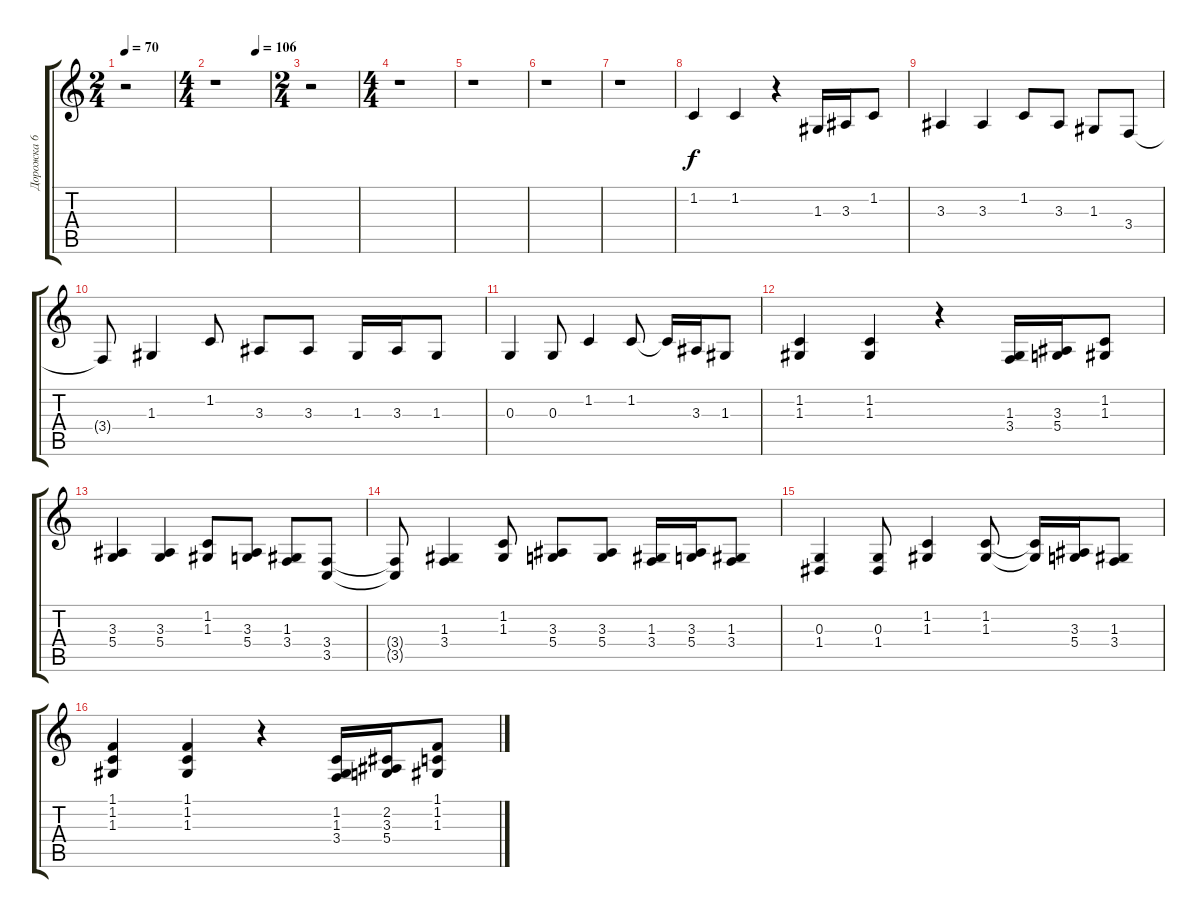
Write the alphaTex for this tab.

\track ("Дорожка 6" "Дорожка 6") {instrument choiraahs}
\staff {score tabs}
\tuning (E4 B3 G3 D3 A2 E2) {hide}
\ts (2 4)
\tempo 70
\clef g2
\ks c
r.2{dy f} |
\ts (4 4)
\tempo (106 0.75)
r.1 |
\ts (2 4)
r.2 |
\ts (4 4)
r.1 |
r.1 |
r.1 |
r.1 |
1.2.4 1.2.4 r.4 1.3.16 3.3.16 1.2.8 |
3.3.4 3.3.4 1.2.8 3.3.8 1.3.8 3.4.8 |
3.4{t}.8 1.3.4 1.2.8 3.3.8 3.3.8 1.3.16 3.3.16 1.3.8 |
0.3.4 0.3.8 1.2.4 1.2.8 1.2{t}.16 3.3.16 1.3.8 |
(1.2 1.3).4 (1.2 1.3).4 r.4 (1.3 3.4).16 (3.3 5.4).16 (1.2 1.3).8 |
(3.3 5.4).4 (3.3 5.4).4 (1.2 1.3).8 (3.3 5.4).8 (1.3 3.4).8 (3.4 3.5).8 |
(3.4{t} 3.5{t}).8 (1.3 3.4).4 (1.2 1.3).8 (3.3 5.4).8 (3.3 5.4).8 (1.3 3.4).16 (3.3 5.4).16 (1.3 3.4).8 |
(0.3 1.4).4 (0.3 1.4).8 (1.2 1.3).4 (1.2 1.3).8 (1.2{t} 1.3{t}).16 (3.3 5.4).16 (1.3 3.4).8 |
(1.1 1.2 1.3).4 (1.1 1.2 1.3).4 r.4 (1.2 1.3 3.4).16 (2.2 3.3 5.4).16 (1.1 1.2 1.3).8
